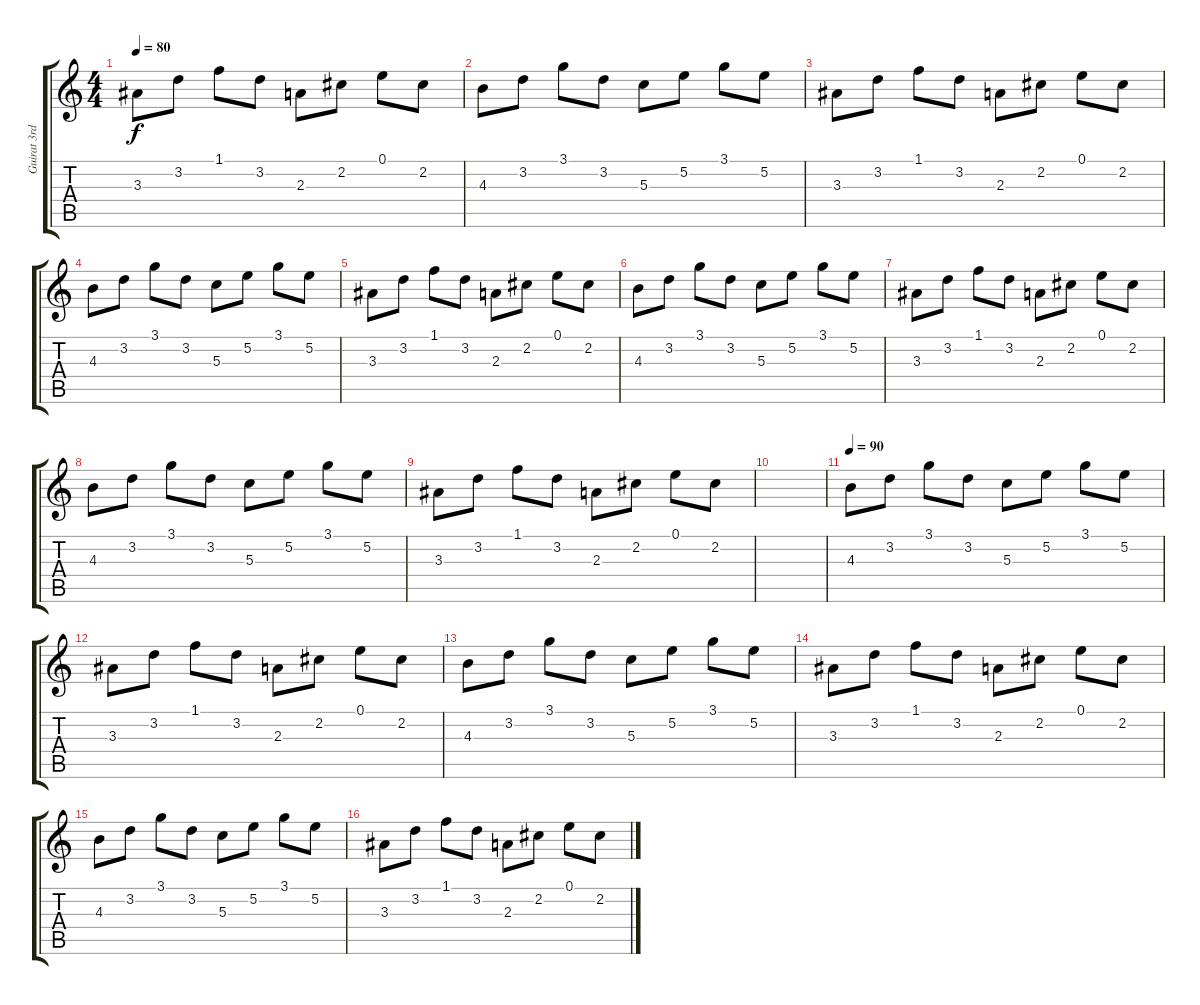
\track ("Guirat 3rd." "Guirat 3rd") {instrument electricguitarmuted}
\staff {score tabs}
\tuning (E4 B3 G3 D3 A2 E2) {hide}
\ts (4 4)
\tempo 80
\clef g2
\ks c
3.3.8{dy f} 3.2.8 1.1.8 3.2.8 2.3.8 2.2.8 0.1.8 2.2.8 |
4.3.8 3.2.8 3.1.8 3.2.8 5.3.8 5.2.8 3.1.8 5.2.8 |
3.3.8 3.2.8 1.1.8 3.2.8 2.3.8 2.2.8 0.1.8 2.2.8 |
4.3.8 3.2.8 3.1.8 3.2.8 5.3.8 5.2.8 3.1.8 5.2.8 |
3.3.8 3.2.8 1.1.8 3.2.8 2.3.8 2.2.8 0.1.8 2.2.8 |
4.3.8 3.2.8 3.1.8 3.2.8 5.3.8 5.2.8 3.1.8 5.2.8 |
3.3.8 3.2.8 1.1.8 3.2.8 2.3.8 2.2.8 0.1.8 2.2.8 |
4.3.8 3.2.8 3.1.8 3.2.8 5.3.8 5.2.8 3.1.8 5.2.8 |
3.3.8 3.2.8 1.1.8 3.2.8 2.3.8 2.2.8 0.1.8 2.2.8 |
|
\tempo 90
4.3.8 3.2.8 3.1.8 3.2.8 5.3.8 5.2.8 3.1.8 5.2.8 |
3.3.8 3.2.8 1.1.8 3.2.8 2.3.8 2.2.8 0.1.8 2.2.8 |
4.3.8 3.2.8 3.1.8 3.2.8 5.3.8 5.2.8 3.1.8 5.2.8 |
3.3.8 3.2.8 1.1.8 3.2.8 2.3.8 2.2.8 0.1.8 2.2.8 |
4.3.8 3.2.8 3.1.8 3.2.8 5.3.8 5.2.8 3.1.8 5.2.8 |
3.3.8 3.2.8 1.1.8 3.2.8 2.3.8 2.2.8 0.1.8 2.2.8
